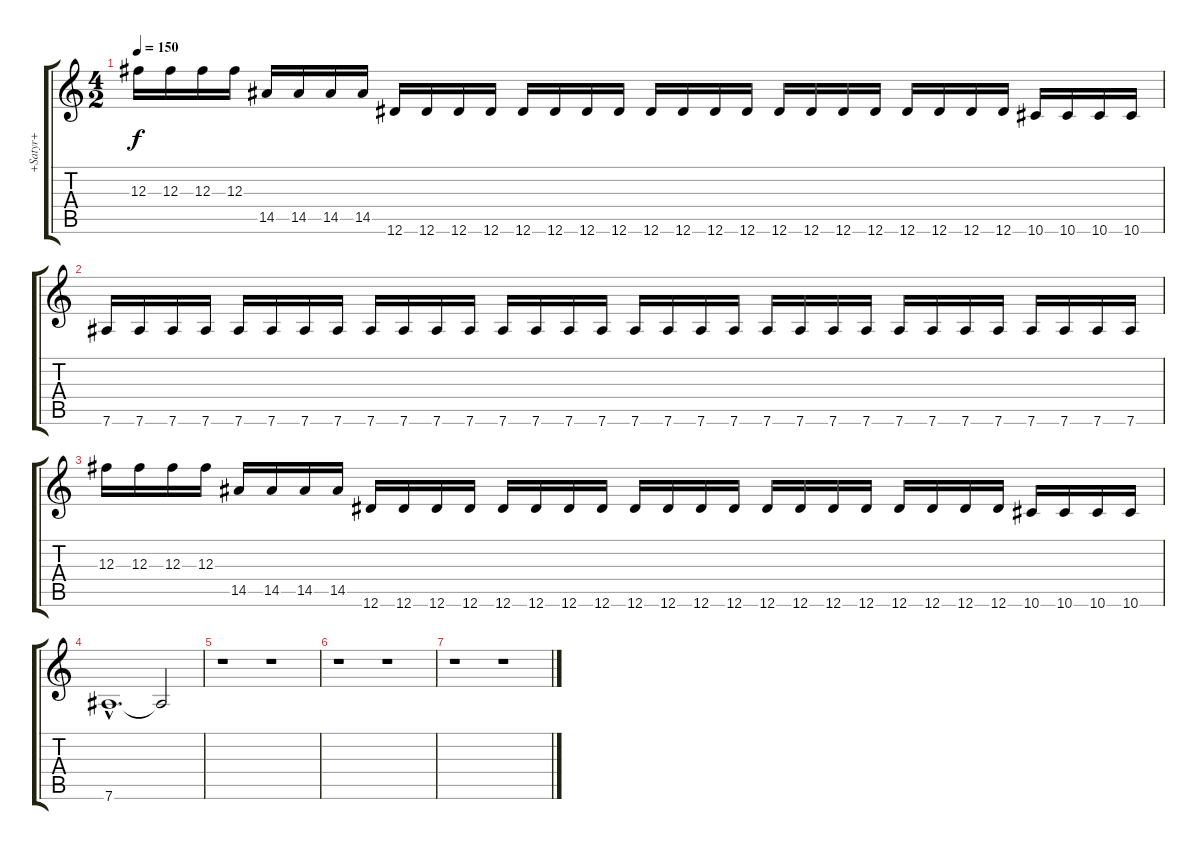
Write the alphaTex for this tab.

\track ("+Satyr+" "+Satyr+") {instrument overdrivenguitar}
\staff {score tabs}
\tuning (Eb4 Bb3 Gb3 Db3 Ab2 Eb2) {hide}
\ts (4 2)
\tempo 150
\clef g2
\ks c
12.3.16{dy f} 12.3.16 12.3.16 12.3.16 14.5.16 14.5.16 14.5.16 14.5.16 12.6.16 12.6.16 12.6.16 12.6.16 12.6.16 12.6.16 12.6.16 12.6.16 12.6.16 12.6.16 12.6.16 12.6.16 12.6.16 12.6.16 12.6.16 12.6.16 12.6.16 12.6.16 12.6.16 12.6.16 10.6.16 10.6.16 10.6.16 10.6.16 |
7.6.16 7.6.16 7.6.16 7.6.16 7.6.16 7.6.16 7.6.16 7.6.16 7.6.16 7.6.16 7.6.16 7.6.16 7.6.16 7.6.16 7.6.16 7.6.16 7.6.16 7.6.16 7.6.16 7.6.16 7.6.16 7.6.16 7.6.16 7.6.16 7.6.16 7.6.16 7.6.16 7.6.16 7.6.16 7.6.16 7.6.16 7.6.16 |
12.3.16 12.3.16 12.3.16 12.3.16 14.5.16 14.5.16 14.5.16 14.5.16 12.6.16 12.6.16 12.6.16 12.6.16 12.6.16 12.6.16 12.6.16 12.6.16 12.6.16 12.6.16 12.6.16 12.6.16 12.6.16 12.6.16 12.6.16 12.6.16 12.6.16 12.6.16 12.6.16 12.6.16 10.6.16 10.6.16 10.6.16 10.6.16 |
7.6{hac}.1{d volume 5} 7.6{t}.2 |
r.1 r.1 |
r.1 r.1 |
r.1 r.1
